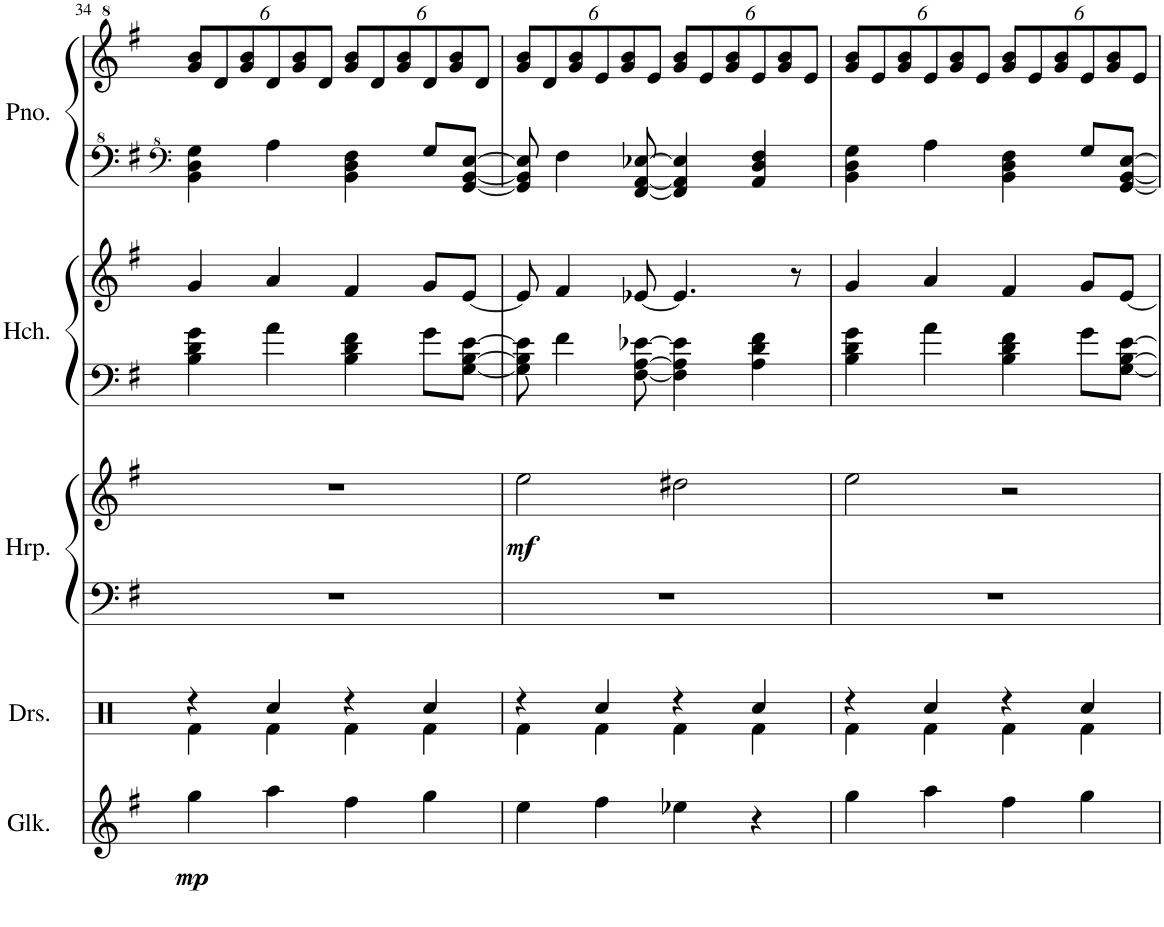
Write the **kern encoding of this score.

**kern	**dynam	**kern	**kern	**kern	**dynam	**kern	**kern	**kern	**kern
*part5	*part5	*part4	*part3	*part3	*part3	*part2	*part2	*part1	*part1
*staff8	*staff8	*staff7	*staff6	*staff5	*staff5/6	*staff4	*staff3	*staff2	*staff1
*I"Glockenspiel	*	*I"Drumset	*I"Harp	*	*	*I"Harpsichord	*	*I"Piano	*
*I'Glk.	*	*I'Drs.	*I'Hrp.	*	*	*I'Hch.	*	*I'Pno.	*
!!LO:PB:g=z
*clefG2	*	*clefX	*clefF4	*clefG2	*	*clefF4	*clefG2	*clefF^4	*clefG^2
*Trd-14c-24	*	*	*	*	*	*	*	*	*
*k[f#]	*	*k[]	*k[f#]	*k[f#]	*	*k[f#]	*k[f#]	*k[f#]	*k[f#]
*M4/4	*	*M4/4	*M4/4	*M4/4	*	*M4/4	*M4/4	*M4/4	*M4/4
=34	=34	=34	=34	=34	=34	=34	=34	=34	=34
*	*	*^	*	*	*	*	*	*	*
*	*	*	*	*	*	*	*	*	*	*Xbrackettup
!	!LO:DY:b	!	!	!	!	!	!	!	!	!
4gg\	mp	4r	4Rf\	1r	1r	.	4B\ 4d\ 4g\	4g/	4B\ 4d\ 4g\	12gg/ 12bb/L
.	.	.	.	.	.	.	.	.	.	12dd/
.	.	.	.	.	.	.	.	.	.	12gg/ 12bb/
4aa\	.	4Rcc/	4Rf\	.	.	.	4a\	4a/	4a\	12dd/
.	.	.	.	.	.	.	.	.	.	12gg/ 12bb/
.	.	.	.	.	.	.	.	.	.	12dd/J
4ff#\	.	4r	4Rf\	.	.	.	4B\ 4d\ 4f#\	4f#/	4B\ 4d\ 4f#\	12gg/ 12bb/L
.	.	.	.	.	.	.	.	.	.	12dd/
.	.	.	.	.	.	.	.	.	.	12gg/ 12bb/
4gg\	.	4Rcc/	4Rf\	.	.	.	8g\L	8g/L	8g/L	12dd/
.	.	.	.	.	.	.	.	.	.	12gg/ 12bb/
.	.	.	.	.	.	.	[8G\ [8B\ [8e\J	[8e/J	[8G/ [8B/ [8e/J	.
.	.	.	.	.	.	.	.	.	.	12dd/J
=35	=35	=35	=35	=35	=35	=35	=35	=35	=35	=35
!	!	!	!	!	!	!LO:DY:b	!	!	!	!
4ee\	.	4r	4Rf\	1r	2ee\	mf	8G\] 8B\] 8e\]	8e/]	8G/] 8B/] 8e/]	12gg/ 12bb/L
.	.	.	.	.	.	.	.	.	.	12dd/
.	.	.	.	.	.	.	4f#\	4f#/	4f#\	.
.	.	.	.	.	.	.	.	.	.	12gg/ 12bb/
4ff#\	.	4Rcc/	4Rf\	.	.	.	.	.	.	12ee/
.	.	.	.	.	.	.	.	.	.	12gg/ 12bb/
.	.	.	.	.	.	.	[8F#\ [8A\ [8e-X\	[8e-X/	[8F#/ [8A/ [8e-X/	.
.	.	.	.	.	.	.	.	.	.	12ee/J
4ee-X\	.	4r	4Rf\	.	2dd#X\	.	4F#\] 4A\] 4e-\]	4.e-/]	4F#/] 4A/] 4e-/]	12gg/ 12bb/L
.	.	.	.	.	.	.	.	.	.	12ee/
.	.	.	.	.	.	.	.	.	.	12gg/ 12bb/
4r	.	4Rcc/	4Rf\	.	.	.	4A\ 4d\ 4f#\	.	4A/ 4d/ 4f#/	12ee/
.	.	.	.	.	.	.	.	.	.	12gg/ 12bb/
.	.	.	.	.	.	.	.	8r	.	.
.	.	.	.	.	.	.	.	.	.	12ee/J
=36	=36	=36	=36	=36	=36	=36	=36	=36	=36	=36
4gg\	.	4r	4Rf\	1r	2ee\	.	4B\ 4d\ 4g\	4g/	4B\ 4d\ 4g\	12gg/ 12bb/L
.	.	.	.	.	.	.	.	.	.	12ee/
.	.	.	.	.	.	.	.	.	.	12gg/ 12bb/
4aa\	.	4Rcc/	4Rf\	.	.	.	4a\	4a/	4a\	12ee/
.	.	.	.	.	.	.	.	.	.	12gg/ 12bb/
.	.	.	.	.	.	.	.	.	.	12ee/J
4ff#\	.	4r	4Rf\	.	2r	.	4B\ 4d\ 4f#\	4f#/	4B\ 4d\ 4f#\	12gg/ 12bb/L
.	.	.	.	.	.	.	.	.	.	12ee/
.	.	.	.	.	.	.	.	.	.	12gg/ 12bb/
4gg\	.	4Rcc/	4Rf\	.	.	.	8g\L	8g/L	8g/L	12ee/
.	.	.	.	.	.	.	.	.	.	12gg/ 12bb/
.	.	.	.	.	.	.	[8G\ [8B\ [8e\J	[8e/J	[8G/ [8B/ [8e/J	.
.	.	.	.	.	.	.	.	.	.	12ee/J
*	*	*v	*v	*	*	*	*	*	*	*
=	=	=	=	=	=	=	=	=	=
*-	*-	*-	*-	*-	*-	*-	*-	*-	*-
